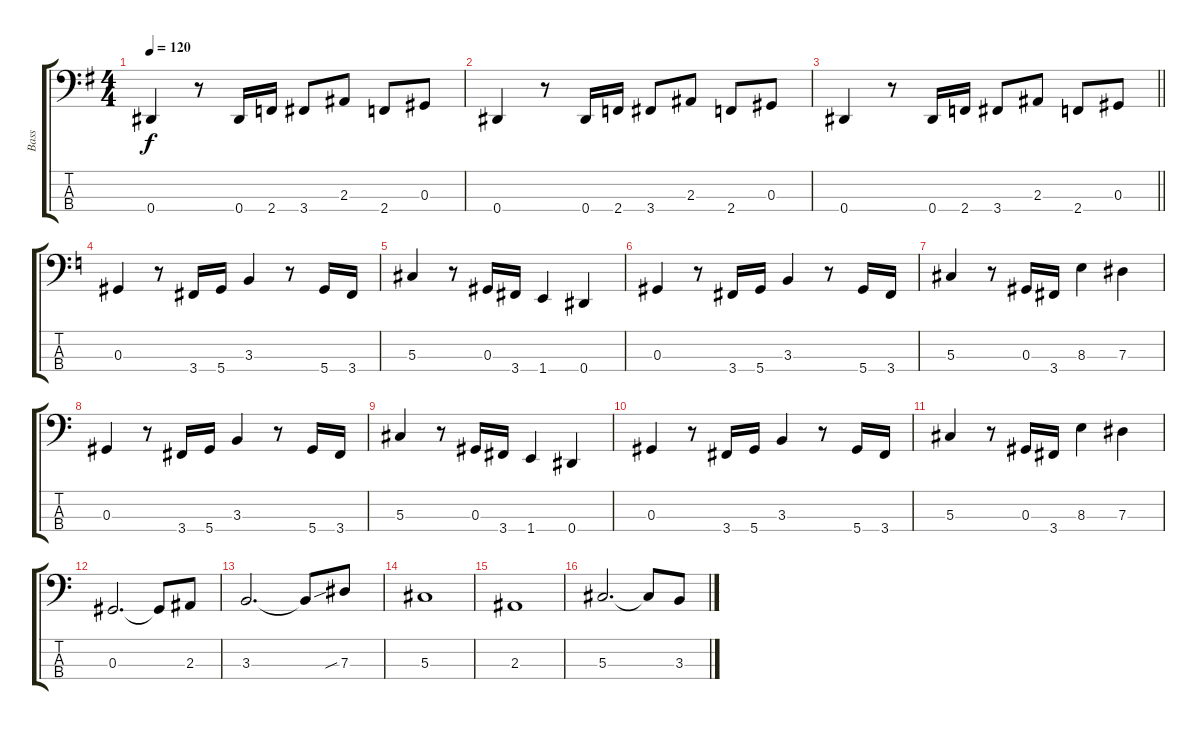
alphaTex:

\track ("Bass" "Bass") {instrument electricbasspick}
\staff {score tabs}
\tuning (Gb2 Db2 Ab1 Eb1) {hide}
\ts (4 4)
\tempo 120
\clef f4
\ks g
0.4.4{dy f} r.8 0.4.16 2.4.16 3.4.8 2.3.8 2.4.8 0.3.8 |
0.4.4 r.8 0.4.16 2.4.16 3.4.8 2.3.8 2.4.8 0.3.8 |
\barLineRight lightlight
0.4.4 r.8 0.4.16 2.4.16 3.4.8 2.3.8 2.4.8 0.3.8 |
\ks c
0.3.4 r.8 3.4.16 5.4.16 3.3.4 r.8 5.4.16 3.4.16 |
5.3.4 r.8 0.3.16 3.4.16 1.4.4 0.4.4 |
0.3.4 r.8 3.4.16 5.4.16 3.3.4 r.8 5.4.16 3.4.16 |
5.3.4 r.8 0.3.16 3.4.16 8.3.4 7.3.4 |
0.3.4 r.8 3.4.16 5.4.16 3.3.4 r.8 5.4.16 3.4.16 |
5.3.4 r.8 0.3.16 3.4.16 1.4.4 0.4.4 |
0.3.4 r.8 3.4.16 5.4.16 3.3.4 r.8 5.4.16 3.4.16 |
5.3.4 r.8 0.3.16 3.4.16 8.3.4 7.3.4 |
0.3.2{d} 0.3{t}.8 2.3.8 |
3.3.2{d} 3.3{t}.8 7.3{sib}.8 |
5.3.1 |
2.3.1 |
5.3.2{d} 5.3{t}.8 3.3.8
